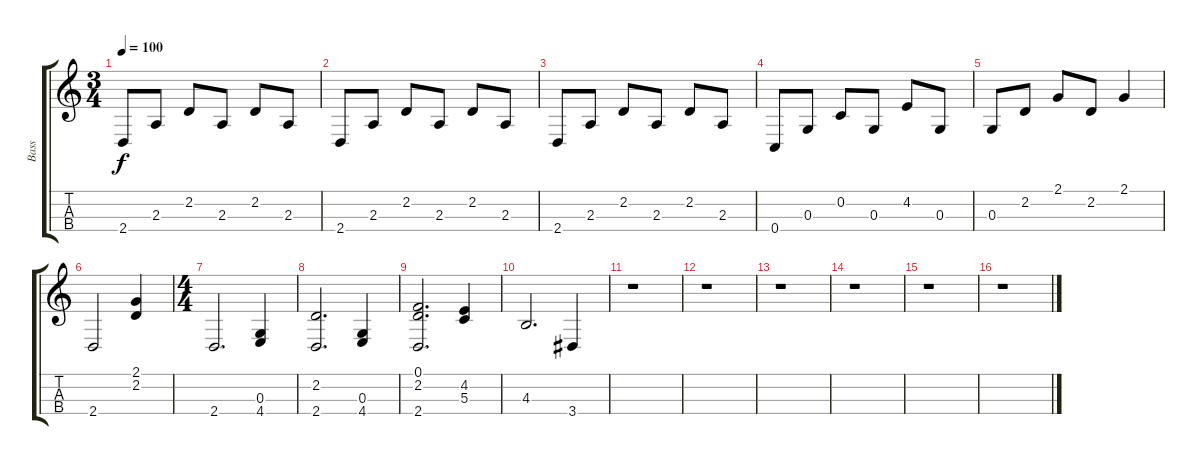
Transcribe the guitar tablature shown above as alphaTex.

\track ("Bass" "Bass") {instrument acousticbass}
\staff {score tabs}
\tuning (F3 C3 G2 C2) {hide}
\ts (3 4)
\tempo 100
\clef g2
\ks c
2.4.8{dy f} 2.3.8 2.2.8 2.3.8 2.2.8 2.3.8 |
2.4.8 2.3.8 2.2.8 2.3.8 2.2.8 2.3.8 |
2.4.8 2.3.8 2.2.8 2.3.8 2.2.8 2.3.8 |
0.4.8 0.3.8 0.2.8 0.3.8 4.2.8 0.3.8 |
0.3.8 2.2.8 2.1.8 2.2.8 2.1.4 |
2.4.2 (2.1 2.2).4 |
\ts (4 4)
2.4.2{d} (0.3 4.4).4 |
(2.2 2.4).2{d} (0.3 4.4).4 |
(0.1 2.2 2.4).2{d} (4.2 5.3).4 |
4.3.2{d} 3.4.4 |
r.1 |
r.1 |
r.1 |
r.1 |
r.1 |
r.1
